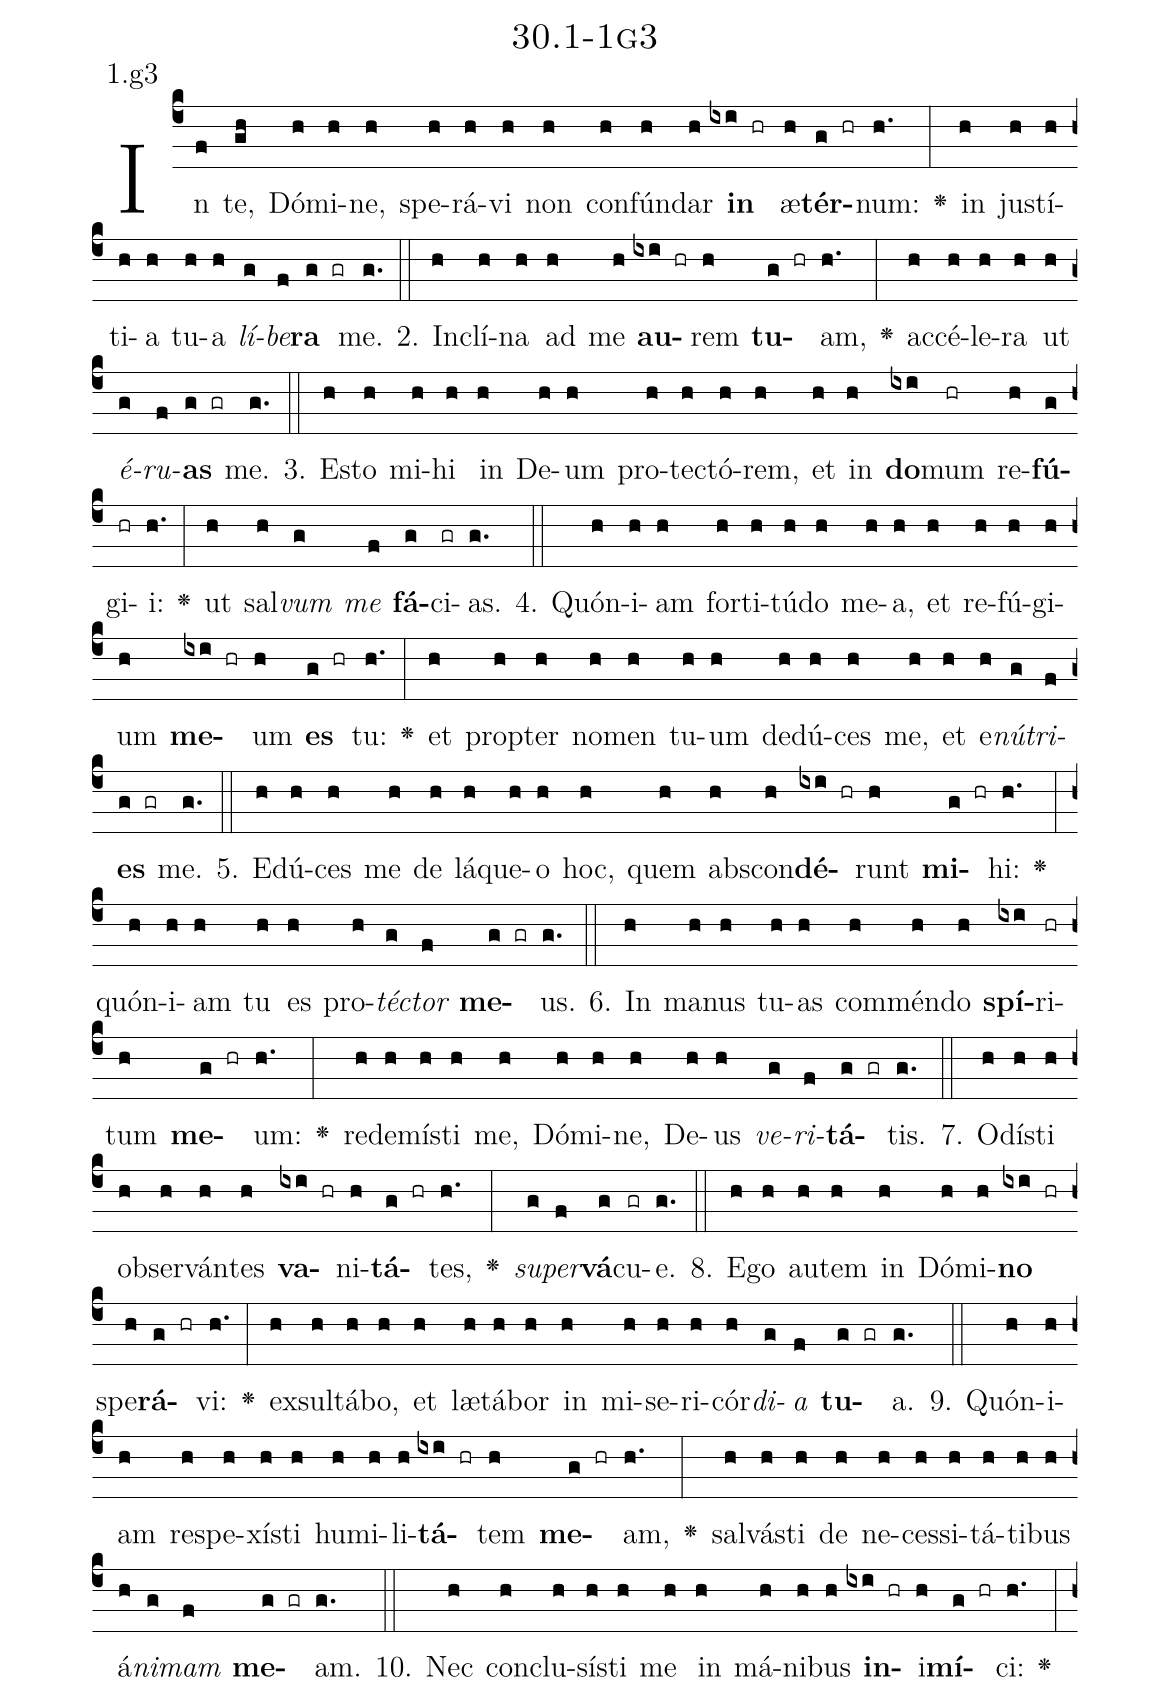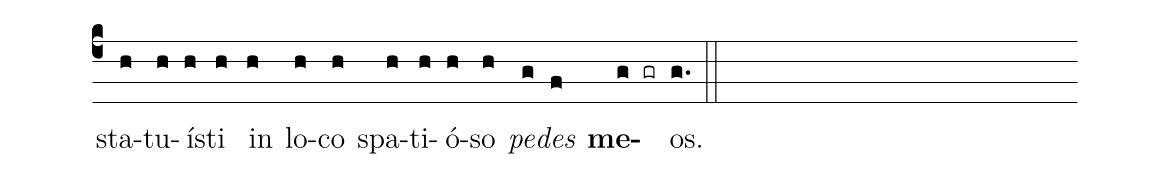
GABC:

name: 30.1-1g3;
annotation: 1.g3;
%%
(c4)In(f) te,(gh) Dó(h)mi(h)ne,(h) spe(h)rá(h)vi(h) non(h) con(h)fún(h)dar(h) <b>in</b>(ixi hr) æ(h)<b>tér</b>(g hr)num:(h.) <v>\greheightstar</v>(:) in(h) jus(h)tí(h)ti(h)a(h) tu(h)a(h) <i>lí</i>(g)<i>be</i>(f)<b>ra</b>(g gr) me.(g.) (::)
2. In(h)clí(h)na(h) ad(h) me(h) <b>au</b>(ixi hr)rem(h) <b>tu</b>(g hr)am,(h.) <v>\greheightstar</v>(:) ac(h)cé(h)le(h)ra(h) ut(h) <i>é</i>(g)<i>ru</i>(f)<b>as</b>(g gr) me.(g.) (::)
3. Es(h)to(h) mi(h)hi(h) in(h) De(h)um(h) pro(h)tec(h)tó(h)rem,(h) et(h) in(h) <b>do</b>(ixi)mum(hr) re(h)<b>fú</b>(g)gi(hr)i:(h.) <v>\greheightstar</v>(:) ut(h) sal(h)<i>vum</i>(g) <i>me</i>(f) <b>fá</b>(g)ci(gr)as.(g.) (::)
4. Quón(h)i(h)am(h) for(h)ti(h)tú(h)do(h) me(h)a,(h) et(h) re(h)fú(h)gi(h)um(h) <b>me</b>(ixi hr)um(h) <b>es</b>(g hr) tu:(h.) <v>\greheightstar</v>(:) et(h) prop(h)ter(h) no(h)men(h) tu(h)um(h) de(h)dú(h)ces(h) me,(h) et(h) e(h)<i>nú</i>(g)<i>tri</i>(f)<b>es</b>(g gr) me.(g.) (::)
5. E(h)dú(h)ces(h) me(h) de(h) lá(h)que(h)o(h) hoc,(h) quem(h) abs(h)con(h)<b>dé</b>(ixi hr)runt(h) <b>mi</b>(g hr)hi:(h.) <v>\greheightstar</v>(:) quón(h)i(h)am(h) tu(h) es(h) pro(h)<i>téc</i>(g)<i>tor</i>(f) <b>me</b>(g gr)us.(g.) (::)
6. In(h) ma(h)nus(h) tu(h)as(h) com(h)mén(h)do(h) <b>spí</b>(ixi)ri(hr)tum(h) <b>me</b>(g hr)um:(h.) <v>\greheightstar</v>(:) red(h)e(h)mís(h)ti(h) me,(h) Dó(h)mi(h)ne,(h) De(h)us(h) <i>ve</i>(g)<i>ri</i>(f)<b>tá</b>(g gr)tis.(g.) (::)
7. O(h)dís(h)ti(h) ob(h)ser(h)ván(h)tes(h) <b>va</b>(ixi hr)ni(h)<b>tá</b>(g hr)tes,(h.) <v>\greheightstar</v>(:) <i>su</i>(g)<i>per</i>(f)<b>vá</b>(g)cu(gr)e.(g.) (::)
8. E(h)go(h) au(h)tem(h) in(h) Dó(h)mi(h)<b>no</b>(ixi hr) spe(h)<b>rá</b>(g hr)vi:(h.) <v>\greheightstar</v>(:) ex(h)sul(h)tá(h)bo,(h) et(h) læ(h)tá(h)bor(h) in(h) mi(h)se(h)ri(h)cór(h)<i>di</i>(g)<i>a</i>(f) <b>tu</b>(g gr)a.(g.) (::)
9. Quón(h)i(h)am(h) re(h)spe(h)xís(h)ti(h) hu(h)mi(h)li(h)<b>tá</b>(ixi hr)tem(h) <b>me</b>(g hr)am,(h.) <v>\greheightstar</v>(:) sal(h)vás(h)ti(h) de(h) ne(h)ces(h)si(h)tá(h)ti(h)bus(h) á(h)<i>ni</i>(g)<i>mam</i>(f) <b>me</b>(g gr)am.(g.) (::)
10. Nec(h) con(h)clu(h)sís(h)ti(h) me(h) in(h) má(h)ni(h)bus(h) <b>in</b>(ixi hr)i(h)<b>mí</b>(g hr)ci:(h.) <v>\greheightstar</v>(:) sta(h)tu(h)ís(h)ti(h) in(h) lo(h)co(h) spa(h)ti(h)ó(h)so(h) <i>pe</i>(g)<i>des</i>(f) <b>me</b>(g gr)os.(g.) (::)
